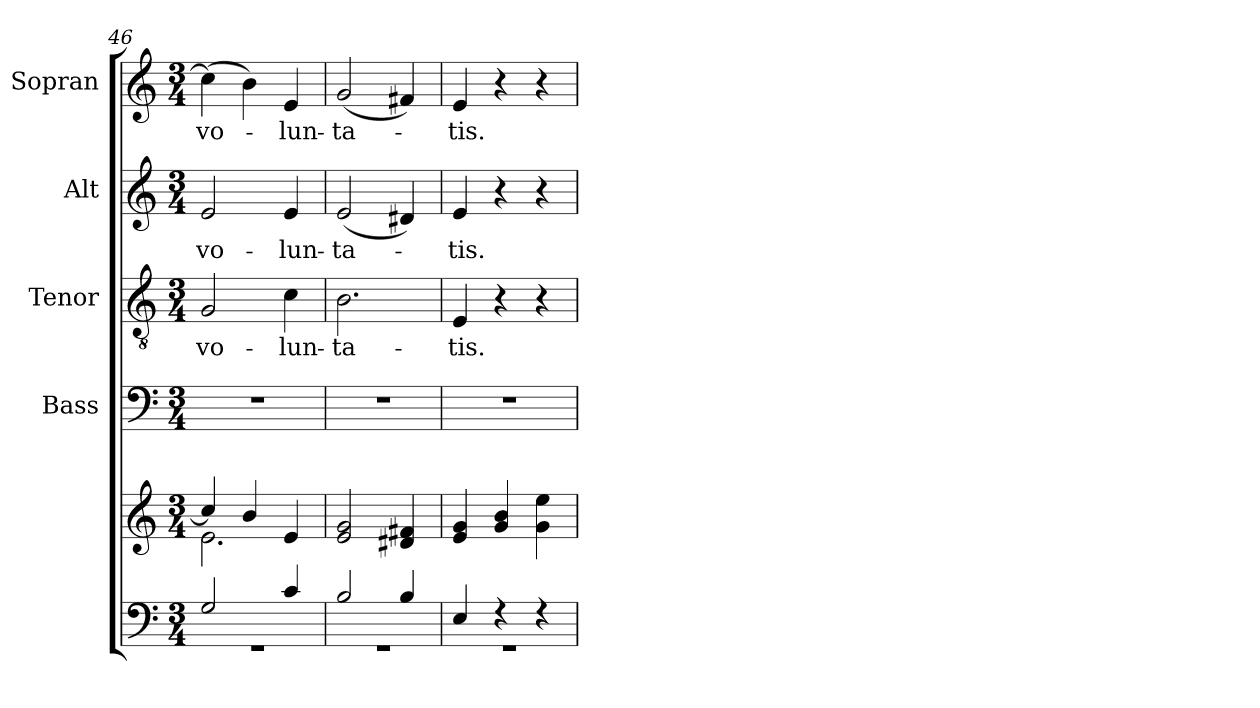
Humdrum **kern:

**kern	**kern	**kern	**kern	**text	**kern	**text	**kern	**text
*part5	*part5	*part4	*part3	*part3	*part2	*part2	*part1	*part1
*staff6	*staff5	*staff4	*staff3	*staff3	*staff2	*staff2	*staff1	*staff1
*	*	*I"Bass	*I"Tenor	*	*I"Alt	*	*I"Sopran	*
*	*	*I'B.	*I'T.	*	*I'A.	*	*I'S.	*
*clefF4	*clefG2	*clefF4	*clefGv2	*	*clefG2	*	*clefG2	*
*k[]	*k[]	*k[]	*k[]	*	*k[]	*	*k[]	*
*C:	*C:	*C:	*C:	*	*C:	*	*C:	*
*M3/4	*M3/4	*M3/4	*M3/4	*	*M3/4	*	*M3/4	*
=46	=46	=46	=46	=46	=46	=46	=46	=46
*^	*	*	*	*	*	*	*	*
!	!LO:N:vis=1	!	!	!	!LO:LY:b	!	!LO:LY:b	!	!LO:LY:b
*	*	*^	*	*	*	*	*	*	*
2G/	2.rGG	4cc/]	2.e\	2.r	2G/	vo-	2e/	vo-	(>4cc\]	-vo-
.	.	4b/	.	.	.	.	.	.	4b\)	.
!	!	!	!	!	!	!LO:LY:b	!	!LO:LY:b	!	!LO:LY:b
4c/	.	4e/	.	.	4c\	-lun-	4e/	-lun-	4e/	-lun-
*	*	*v	*v	*	*	*	*	*	*	*
=47	=47	=47	=47	=47	=47	=47	=47	=47	=47
!	!LO:N:vis=1	!	!	!	!LO:LY:b	!	!LO:LY:b	!	!LO:LY:b
2B/	2.rGG	2e/ 2g/	2.r	2.B\	-ta-	(<2e/	-ta-	(<2g/	-ta-
4B/	.	4d#X/ 4f#X/	.	.	.	4d#X/)	.	4f#X/)	.
=48	=48	=48	=48	=48	=48	=48	=48	=48	=48
!	!LO:N:vis=1	!	!	!	!LO:LY:b	!	!LO:LY:b	!	!LO:LY:b
4E/	2.rGG	4e/ 4g/	2.r	4E/	-tis.	4e/	-tis.	4e/	-tis.
4rF	.	4g/ 4b/	.	4r	.	4r	.	4r	.
4rF	.	4g\ 4ee\	.	4r	.	4r	.	4r	.
*v	*v	*	*	*	*	*	*	*	*
=	=	=	=	=	=	=	=	=
*-	*-	*-	*-	*-	*-	*-	*-	*-
